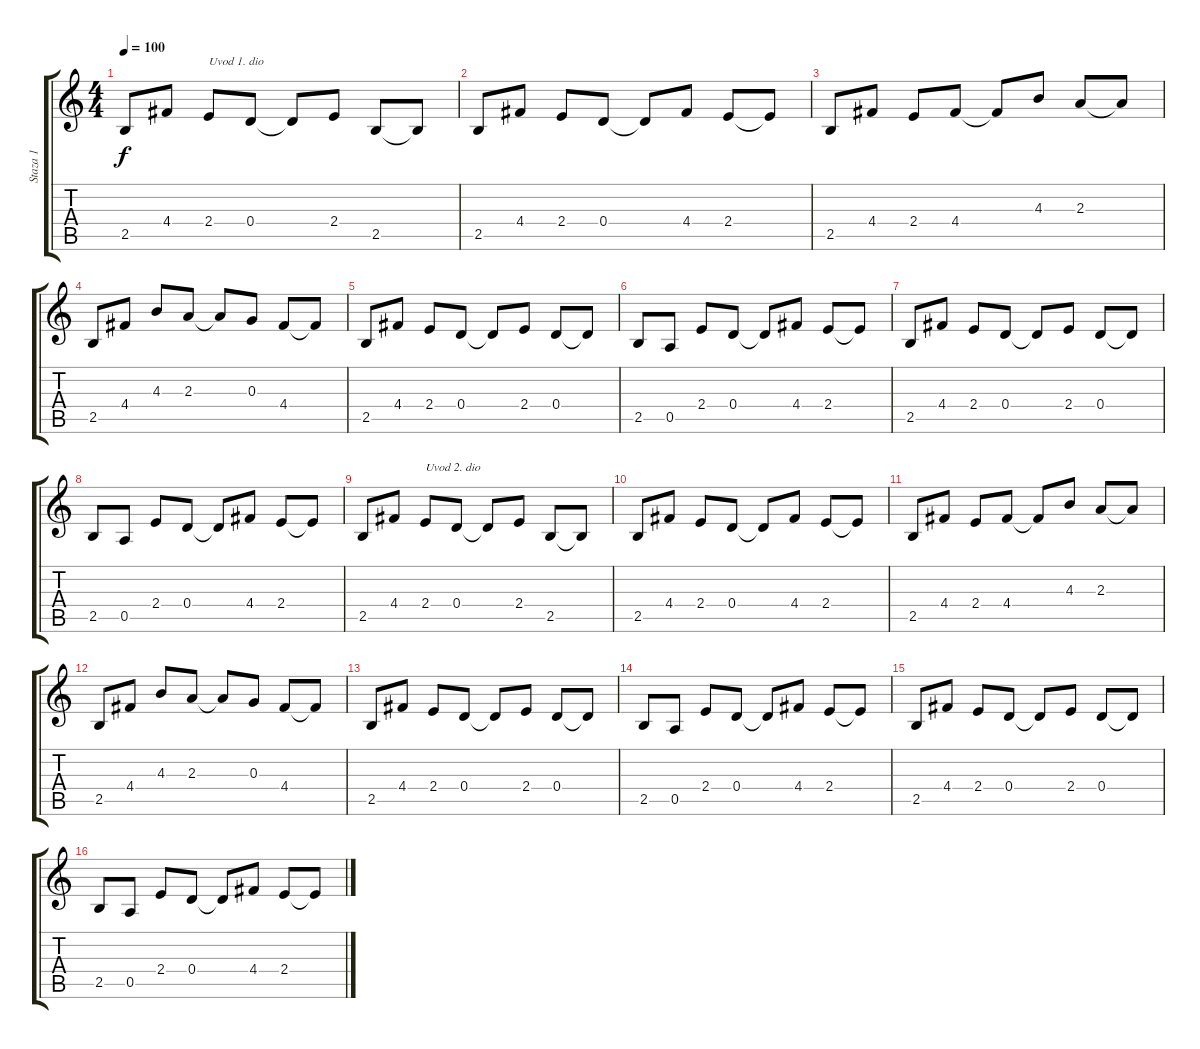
\track ("Staza 1" "Staza 1") {instrument acousticguitarsteel}
\staff {score tabs}
\tuning (E4 B3 G3 D3 A2 E2) {hide}
\ts (4 4)
\tempo 100
\clef g2
\ks c
2.5.8{dy f instrument acousticguitarsteel} 4.4.8 2.4.8{txt "Uvod 1. dio"} 0.4.8 0.4{t}.8 2.4.8 2.5.8 2.5{t}.8 |
2.5.8 4.4.8 2.4.8 0.4.8 0.4{t}.8 4.4.8 2.4.8 2.4{t}.8 |
2.5.8 4.4.8 2.4.8 4.4.8 4.4{t}.8 4.3.8 2.3.8 2.3{t}.8 |
2.5.8 4.4.8 4.3.8 2.3.8 2.3{t}.8 0.3.8 4.4.8 4.4{t}.8 |
2.5.8 4.4.8 2.4.8 0.4.8 0.4{t}.8 2.4.8 0.4.8 0.4{t}.8 |
2.5.8 0.5.8 2.4.8 0.4.8 0.4{t}.8 4.4.8 2.4.8 2.4{t}.8 |
2.5.8 4.4.8 2.4.8 0.4.8 0.4{t}.8 2.4.8 0.4.8 0.4{t}.8 |
2.5.8 0.5.8 2.4.8 0.4.8 0.4{t}.8 4.4.8 2.4.8 2.4{t}.8 |
2.5.8 4.4.8 2.4.8{txt "Uvod 2. dio"} 0.4.8 0.4{t}.8 2.4.8 2.5.8 2.5{t}.8 |
2.5.8 4.4.8 2.4.8 0.4.8 0.4{t}.8 4.4.8 2.4.8 2.4{t}.8 |
2.5.8 4.4.8 2.4.8 4.4.8 4.4{t}.8 4.3.8 2.3.8 2.3{t}.8 |
2.5.8 4.4.8 4.3.8 2.3.8 2.3{t}.8 0.3.8 4.4.8 4.4{t}.8 |
2.5.8 4.4.8 2.4.8 0.4.8 0.4{t}.8 2.4.8 0.4.8 0.4{t}.8 |
2.5.8 0.5.8 2.4.8 0.4.8 0.4{t}.8 4.4.8 2.4.8 2.4{t}.8 |
2.5.8 4.4.8 2.4.8 0.4.8 0.4{t}.8 2.4.8 0.4.8 0.4{t}.8 |
2.5.8 0.5.8 2.4.8 0.4.8 0.4{t}.8 4.4.8 2.4.8 2.4{t}.8
